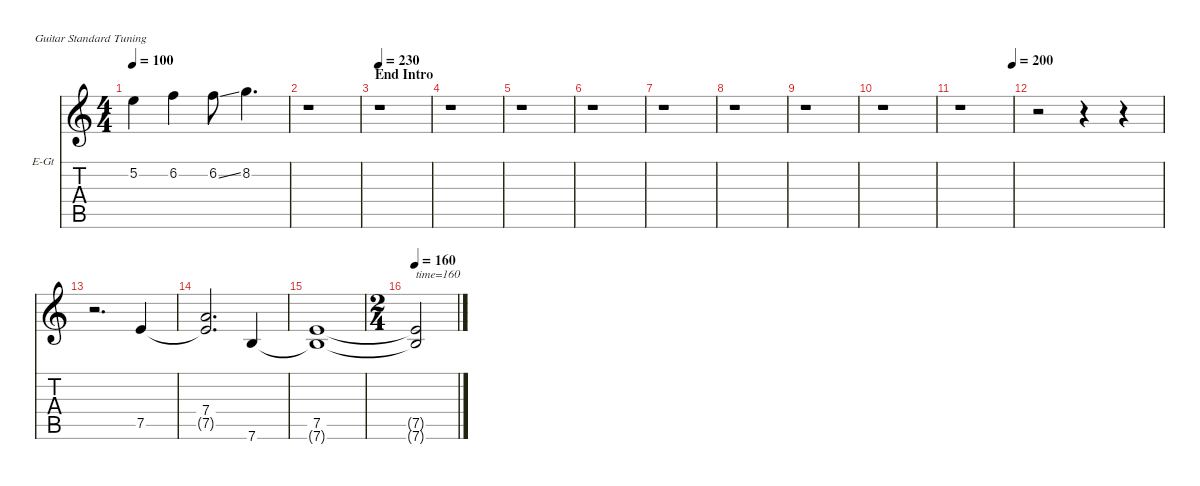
\hideDynamics
\bracketExtendMode nobrackets
\firstSystemTrackNameOrientation horizontal
\otherSystemsTrackNameOrientation horizontal
\track ("Guitar 1" "E-Gt") {instrument distortionguitar}
\staff {score tabs}
\tuning (E4 B3 G3 D3 A2 E2)
\ts (4 4)
\tempo 100
\clef g2
\ks c
5.2.4{dy f beam Down} 6.2.4{beam Down} 6.2{ss}.8{beam Down} 8.2.4{d beam Down} |
r.1{beam Down} |
\section ("" "End Intro")
\tempo 230
r.1{beam Down} |
r.1{beam Down} |
r.1{beam Down} |
r.1{beam Down} |
r.1{beam Down} |
r.1{beam Down} |
r.1{beam Down} |
r.1{beam Down} |
\tempo (200 1)
r.1{beam Down} |
r.2{beam Down} r.4{beam Down} r.4{beam Down} |
r.2{d beam Down} 7.5.4{dy mf beam Up} |
(7.4 7.5{t}).2{d beam Up} 7.6.4{dy f beam Up} |
(7.5 7.6{t}).1{beam Up} |
\ts (2 4)
\tempo 160
(7.5{t} 7.6{t}).2{txt "time=160" beam Up}
